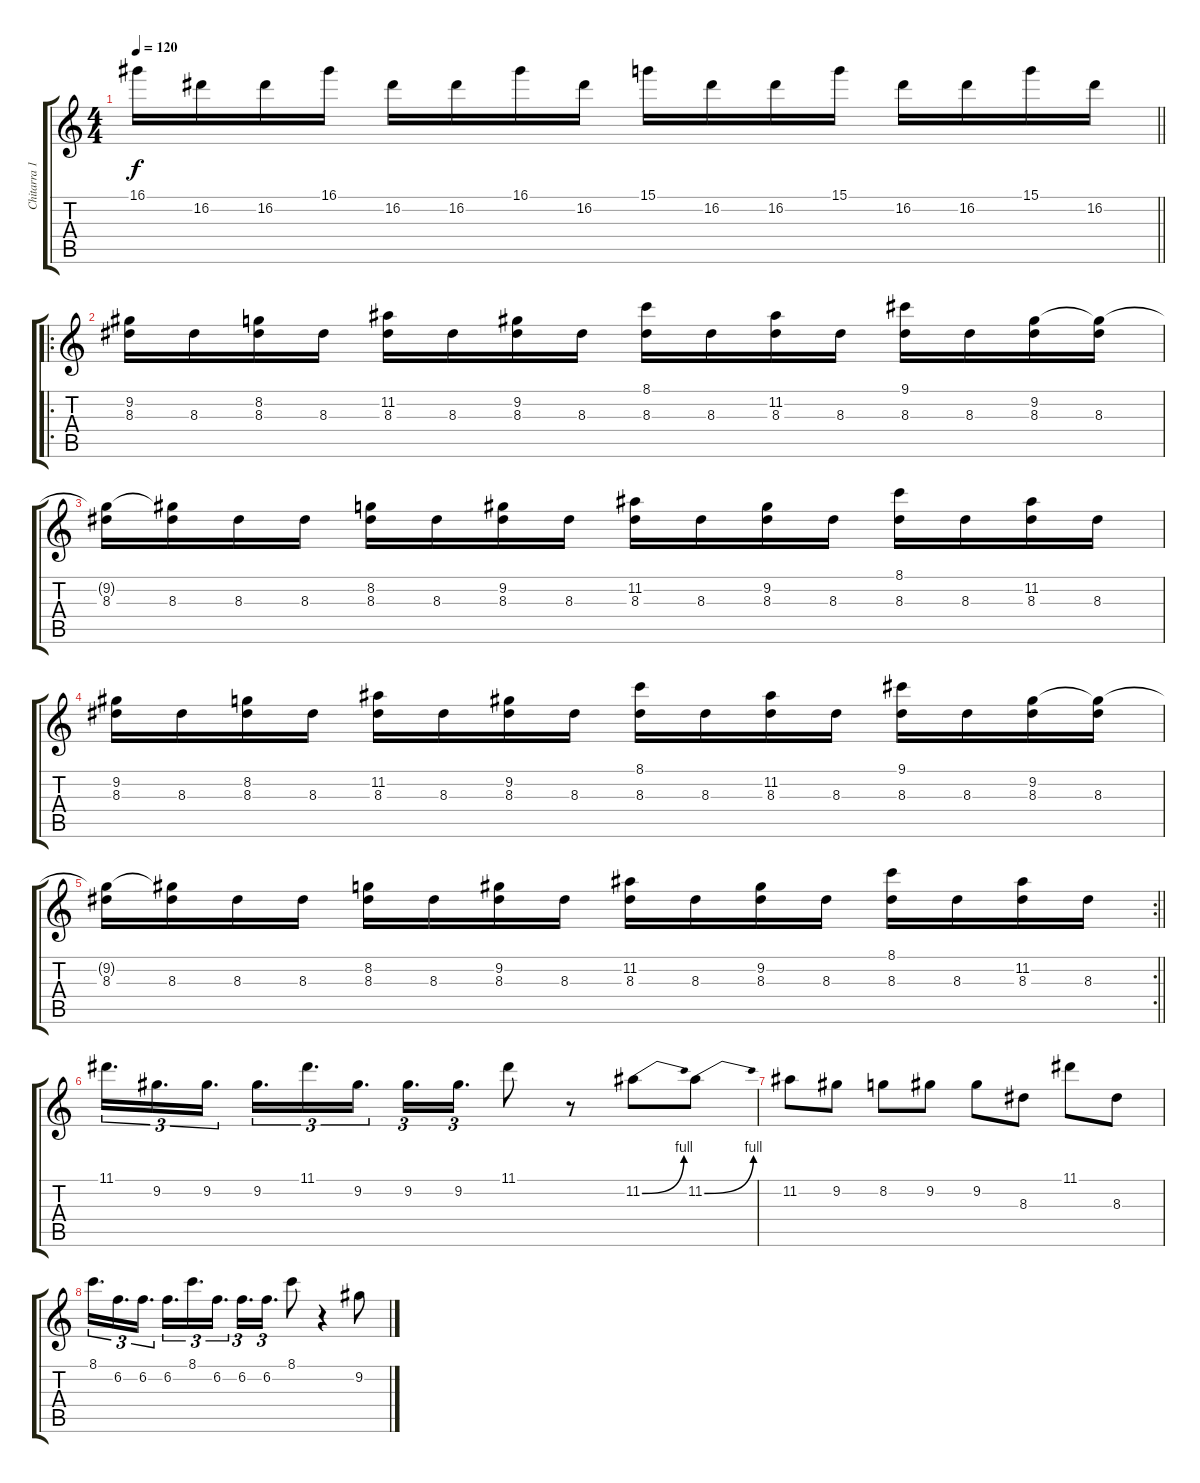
\track ("Chitarra 1" "Chitarra 1") {instrument distortionguitar}
\staff {score tabs}
\tuning (E4 B3 G3 D3 A2 E2) {hide}
\ts (4 4)
\tempo 120
\clef g2
\barLineRight lightlight
\ks c
16.1.16{dy f} 16.2.16 16.2.16 16.1.16 16.2.16 16.2.16 16.1.16 16.2.16 15.1.16 16.2.16 16.2.16 15.1.16 16.2.16 16.2.16 15.1.16 16.2.16 |
\ro
(9.2 8.3).16 8.3.16 (8.2 8.3).16 8.3.16 (11.2 8.3).16 8.3.16 (9.2 8.3).16 8.3.16 (8.1 8.3).16 8.3.16 (11.2 8.3).16 8.3.16 (9.1 8.3).16 8.3.16 (9.2 8.3).16 (9.2{t} 8.3).16 |
(9.2{t} 8.3).16 (9.2{t} 8.3).16 8.3.16 8.3.16 (8.2 8.3).16 8.3.16 (9.2 8.3).16 8.3.16 (11.2 8.3).16 8.3.16 (9.2 8.3).16 8.3.16 (8.1 8.3).16 8.3.16 (11.2 8.3).16 8.3.16 |
(9.2 8.3).16 8.3.16 (8.2 8.3).16 8.3.16 (11.2 8.3).16 8.3.16 (9.2 8.3).16 8.3.16 (8.1 8.3).16 8.3.16 (11.2 8.3).16 8.3.16 (9.1 8.3).16 8.3.16 (9.2 8.3).16 (9.2{t} 8.3).16 |
\rc 2
\barLineRight lightlight
(9.2{t} 8.3).16 (9.2{t} 8.3).16 8.3.16 8.3.16 (8.2 8.3).16 8.3.16 (9.2 8.3).16 8.3.16 (11.2 8.3).16 8.3.16 (9.2 8.3).16 8.3.16 (8.1 8.3).16 8.3.16 (11.2 8.3).16 8.3.16 |
11.1.16{d tu (3 2)} 9.2.16{d tu (3 2)} 9.2.16{d tu (3 2)} 9.2.16{d tu (3 2)} 11.1.16{d tu (3 2)} 9.2.16{d tu (3 2)} 9.2.16{d tu (3 2)} 9.2.16{d tu (3 2)} 11.1.8 r.8 11.2{be (bend 0 0 60 4)}.8 11.2{be (bend 0 0 60 4)}.8 |
11.2.8 9.2.8 8.2.8 9.2.8 9.2.8 8.3.8 11.1.8 8.3.8 |
8.1.16{d tu (3 2)} 6.2.16{d tu (3 2)} 6.2.16{d tu (3 2)} 6.2.16{d tu (3 2)} 8.1.16{d tu (3 2)} 6.2.16{d tu (3 2)} 6.2.16{d tu (3 2)} 6.2.16{d tu (3 2)} 8.1.8 r.4 9.2.8
